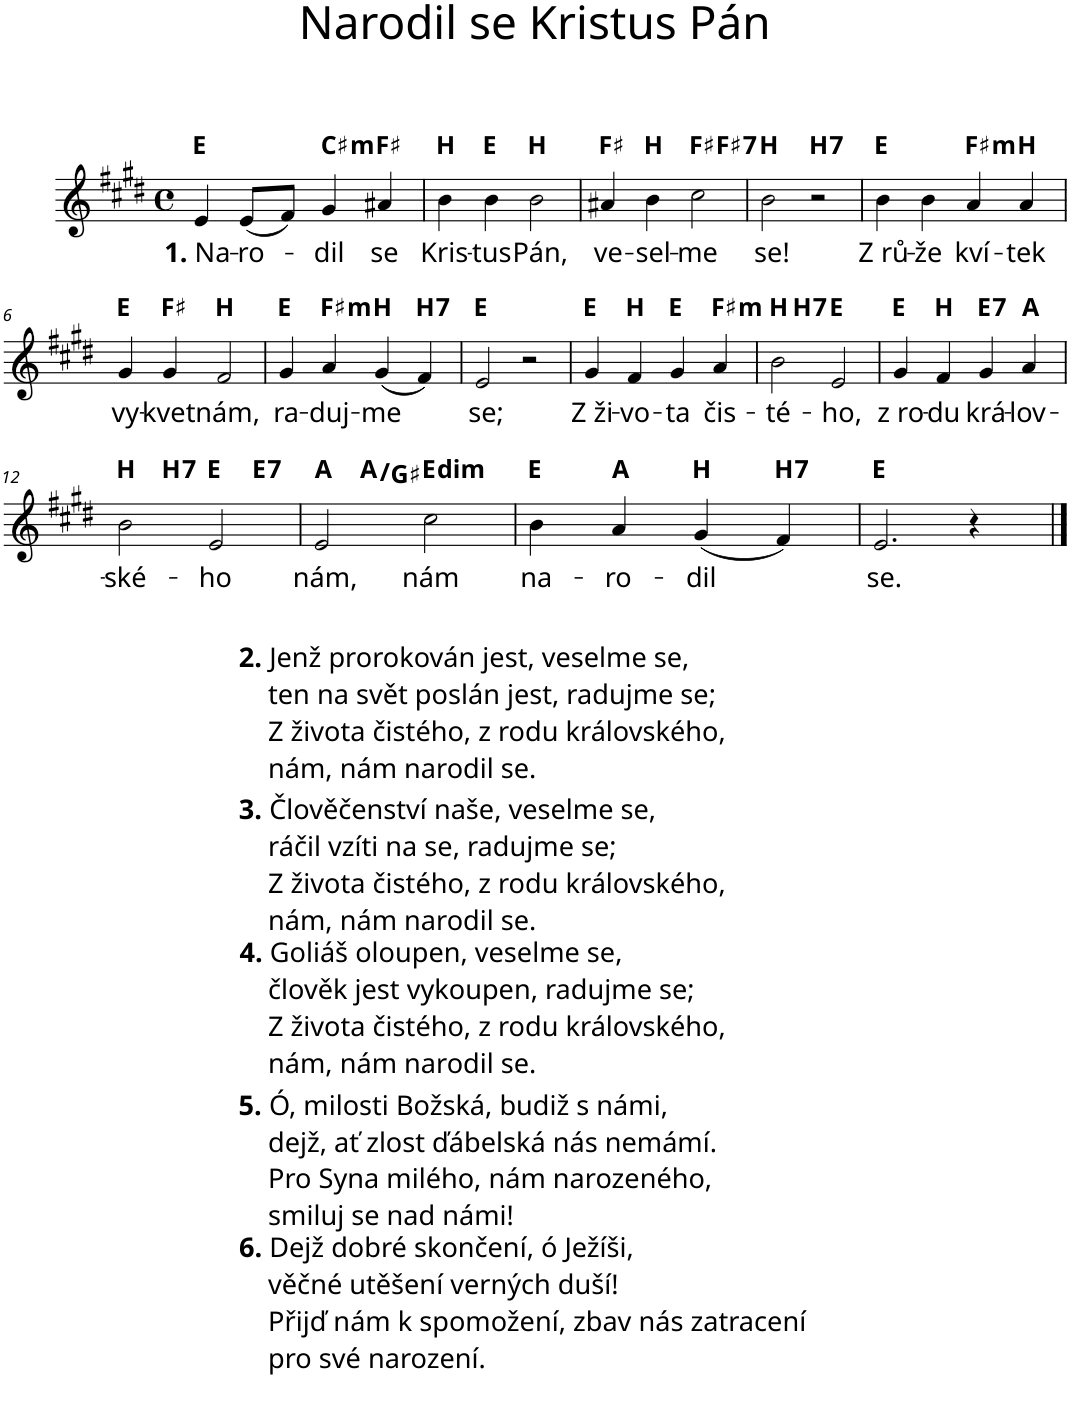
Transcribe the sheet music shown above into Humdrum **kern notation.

**kern	**text	**harte
*part1	*part1	*part1
*staff1	*staff1	*
*I"Piano	*	*
*I'Pno.	*	*
*clefG2	*	*
*k[f#c#g#d#]	*	*
*M4/4	*	*
*met(c)	*	*
=1	=1	=1
!	!LO:LY:b	!
4e/	1. Na	E:maj
!	!LO:LY:b	!
(8e/L	-ro-	.
8f#/J)	.	.
!	!LO:LY:b	!LO:H:kt=m
4g#/	-dil	C#:min
!	!LO:LY:b	!
4a#X/	se	F#:maj
=2	=2	=2
!	!LO:LY:b	!
4b\	Kris-	B:maj
!	!LO:LY:b	!
4b\	-tus	E:maj
!	!LO:LY:b	!
2b\	Pán,	B:maj
=3	=3	=3
!	!LO:LY:b	!
*^	*	*
4a#X/	2.ryy	ve-	F#:maj
!	!	!LO:LY:b	!
4b\	.	-sel-	B:maj
!	!	!LO:LY:b	!
2cc#\	.	-me	F#:maj
!	!	!	!LO:H:kt=7
.	4ryy	.	F#:7
=4	=4	=4	=4
!	!	!LO:LY:b	!
*v	*v	*	*
2b\	se!	B:maj
!	!	!LO:H:kt=7
2r	.	B:7
=5	=5	=5
!	!LO:LY:b	!
4b\	Z rů-	E:maj
!	!LO:LY:b	!
4b\	-že	.
!	!LO:LY:b	!LO:H:kt=m
4a/	kví-	F#:min
!	!LO:LY:b	!
4a/	-tek	B:maj
!!LO:LB:g=z
=6	=6	=6
!	!LO:LY:b	!
4g#/	vy-	E:maj
!	!LO:LY:b	!
4g#/	-kvet	F#:maj
!	!LO:LY:b	!
2f#/	nám,	B:maj
=7	=7	=7
!	!LO:LY:b	!
4g#/	ra-	E:maj
!	!LO:LY:b	!LO:H:kt=m
4a/	-duj-	F#:min
!	!LO:LY:b	!
(4g#/	-me	B:maj
!	!	!LO:H:kt=7
4f#/)	.	B:7
=8	=8	=8
!	!LO:LY:b	!
2e/	se;	E:maj
2r	.	.
=9	=9	=9
!	!LO:LY:b	!
4g#/	Z ži-	E:maj
!	!LO:LY:b	!
4f#/	-vo-	B:maj
!	!LO:LY:b	!
4g#/	-ta	E:maj
!	!LO:LY:b	!LO:H:kt=m
4a/	čis-	F#:min
=10	=10	=10
!	!LO:LY:b	!
*^	*	*
2b\	4ryy	-té-	B:maj
!	!	!	!LO:H:kt=7
.	2.ryy	.	B:7
!	!	!LO:LY:b	!
2e/	.	-ho,	E:maj
=11	=11	=11	=11
!	!	!LO:LY:b	!
*v	*v	*	*
4g#/	z ro-	E:maj
!	!LO:LY:b	!
4f#/	-du	B:maj
!	!LO:LY:b	!LO:H:kt=7
4g#/	krá-	E:7
!	!LO:LY:b	!
4a/	-lov-	A:maj
!!LO:LB:g=z
=12	=12	=12
!	!LO:LY:b	!
*^	*	*
*	*^	*	*
2b\	4ryy	2.ryy	-ské-	B:maj
!	!	!	!	!LO:H:kt=7
.	2.ryy	.	.	B:7
!	!	!	!LO:LY:b	!
2e/	.	.	-ho	E:maj
!	!	!	!	!LO:H:kt=7
.	.	4ryy	.	E:7
=13	=13	=13	=13	=13
!	!	!	!LO:LY:b	!
*	*v	*v	*	*
2e/	4ryy	nám,	A:maj
.	2.ryy	.	A:maj/7
!	!	!LO:LY:b	!LO:H:kt=dim
2cc#\	.	nám	E:dim
=14	=14	=14	=14
!	!	!LO:LY:b	!
*v	*v	*	*
4b\	na-	E:maj
!	!LO:LY:b	!
4a/	-ro-	A:maj
!	!LO:LY:b	!
(4g#/	-dil	B:maj
!	!	!LO:H:kt=7
4f#/)	.	B:7
=15	=15	=15
!	!LO:LY:b	!
2.e/	se.	E:maj
4r	.	.
==	==	==
*-	*-	*-
